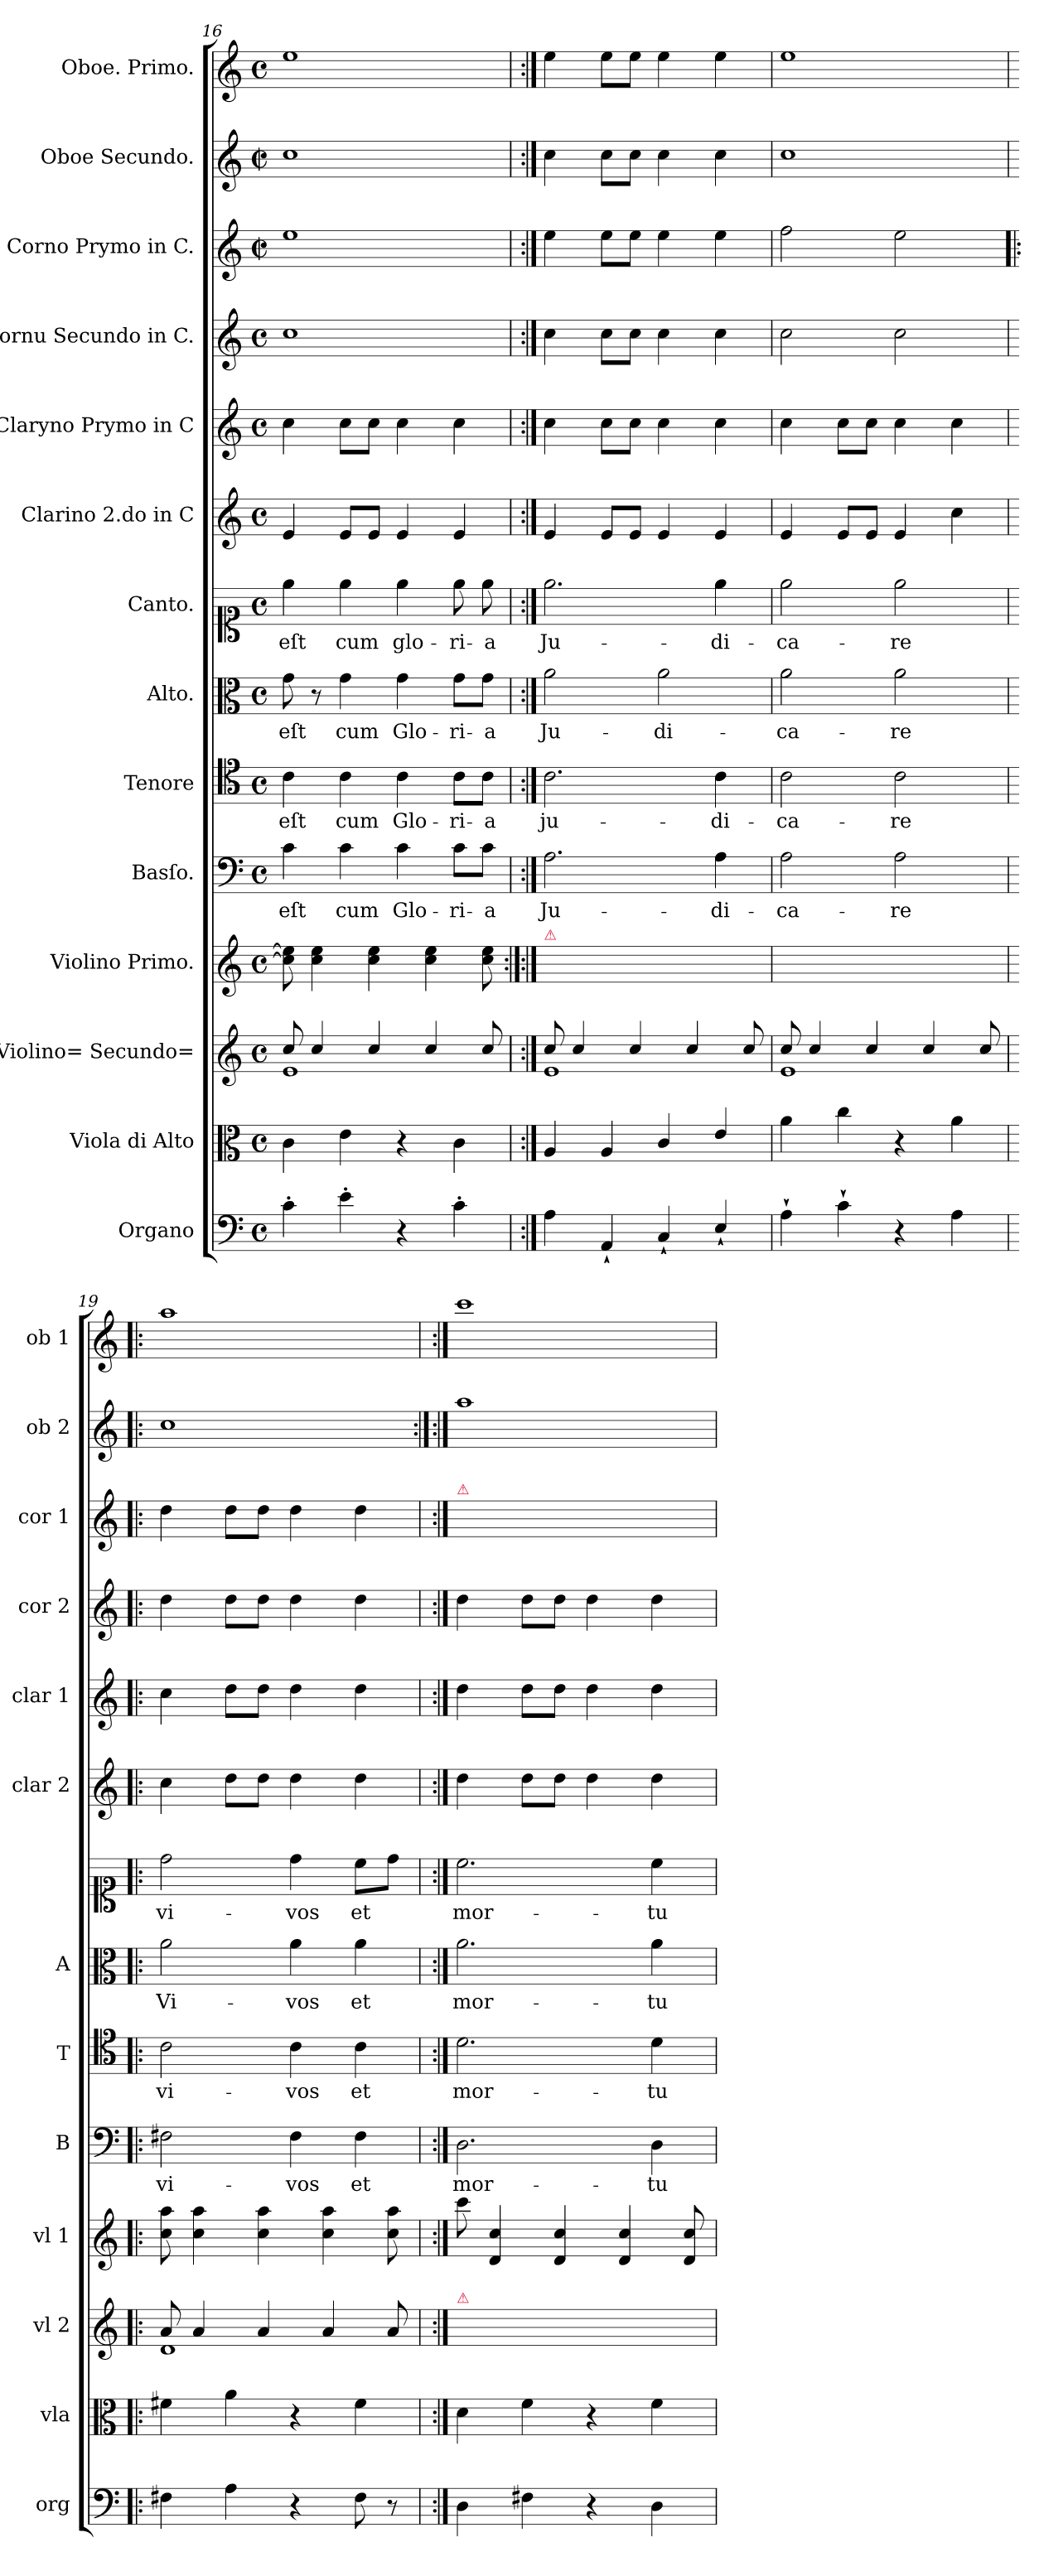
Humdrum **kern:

**kern	**kern	**kern	**kern	**kern	**text	**kern	**text	**kern	**text	**kern	**text	**kern	**kern	**kern	**kern	**kern	**kern
*part14	*part13	*part12	*part11	*part10	*part10	*part9	*part9	*part8	*part8	*part7	*part7	*part6	*part5	*part4	*part3	*part2	*part1
*staff14	*staff13	*staff12	*staff11	*staff10	*staff10	*staff9	*staff9	*staff8	*staff8	*staff7	*staff7	*staff6	*staff5	*staff4	*staff3	*staff2	*staff1
*I"Organo	*I"Viola di Alto	*I"Violino= Secundo=	*I"Violino Primo.	*I"Basſo.	*	*I"Tenore	*	*I"Alto.	*	*I"Canto.	*	*I"Clarino 2.do in C	*I"Claryno Prymo in C	*I"Cornu Secundo in C.	*I"Corno Prymo in C.	*I"Oboe Secundo.	*I"Oboe. Primo.
*I'org	*I'vla	*I'vl 2	*I'vl 1	*I'B	*	*I'T	*	*I'A	*	*	*	*I'clar 2	*I'clar 1	*I'cor 2	*I'cor 1	*I'ob 2	*I'ob 1
*clefF4	*clefC3	*clefG2	*clefG2	*clefF4	*	*clefC4	*	*clefC3	*	*clefC1	*	*clefG2	*clefG2	*clefG2	*clefG2	*clefG2	*clefG2
*k[]	*k[]	*k[]	*k[]	*k[]	*	*k[]	*	*k[]	*	*k[]	*	*k[]	*k[]	*k[]	*k[]	*k[]	*k[]
*C:	*C:	*C:	*C:	*C:	*	*C:	*	*C:	*	*C:	*	*C:	*C:	*C:	*C:	*C:	*C:
*M2/2	*M2/2	*M2/2	*M2/2	*M2/2	*	*M2/2	*	*M2/2	*	*M2/2	*	*M2/2	*M2/2	*M2/2	*M2/2	*M2/2	*M2/2
*met(c)	*met(c)	*met(c)	*met(c)	*met(c)	*	*met(c)	*	*met(c)	*	*met(c)	*	*met(c)	*met(c)	*met(c)	*met(c|)	*met(c|)	*met(c)
=16	=16	=16	=16	=16	=16	=16	=16	=16	=16	=16	=16	=16	=16	=16	=16	=16	=16
*	*	*^	*	*	*	*	*	*	*	*	*	*	*	*	*	*	*
4c'\	4c\	8cc/	1e	8cc]\ 8ee]\	4c\	eſt	4c\	eſt	8g\	eſt	4ee\	eſt	4e/	4cc\	1cc	1ee	1cc	1ee
.	.	4cc/	.	4cc\ 4ee\	.	.	.	.	8r	.	.	.	.	.	.	.	.	.
4e'\	4e\	.	.	.	4c\	cum	4c\	cum	4g\	cum	4ee\	cum	8e/L	8cc\L	.	.	.	.
.	.	4cc/	.	4cc\ 4ee\	.	.	.	.	.	.	.	.	8e/J	8cc\J	.	.	.	.
4r	4r	.	.	.	4c\	Glo-	4c\	Glo-	4g\	Glo-	4ee\	glo-	4e/	4cc\	.	.	.	.
.	.	4cc/	.	4cc\ 4ee\	.	.	.	.	.	.	.	.	.	.	.	.	.	.
4c'\	4c\	.	.	.	8c\L	-ri-	8c\L	-ri-	8g\L	-ri-	8ee\	-ri-	4e/	4cc\	.	.	.	.
.	.	8cc/	.	8cc\ 8ee\	8c\J	-a	8c\J	-a	8g\J	-a	8ee\	-a	.	.	.	.	.	.
=17	=17	=17	=17	=17:|!	=17	=17	=17	=17	=17	=17	=17	=17	=17	=17	=17	=17	=17	=17
!	!	!	!	!LO:TX:a:color=crimson:t=⚠	!	!	!	!	!	!	!	!	!	!	!	!	!	!
4A\	4A/	8cc/	1e	8ccyy\ 8eeyy\	2.A\	Ju-	2.c\	ju-	2a\	Ju-	2.ee\	Ju-	4e/	4cc\	4cc\	4ee\	4cc\	4ee\
.	.	4cc/	.	4ccyy\ 4eeyy\	.	.	.	.	.	.	.	.	.	.	.	.	.	.
4AA`/	4A/	.	.	.	.	.	.	.	.	.	.	.	8e/L	8cc\L	8cc\L	8ee\L	8cc\L	8ee\L
.	.	4cc/	.	4ccyy\ 4eeyy\	.	.	.	.	.	.	.	.	8e/J	8cc\J	8cc\J	8ee\J	8cc\J	8ee\J
4C`/	4c/	.	.	.	.	.	.	.	2a\	-di-	.	.	4e/	4cc\	4cc\	4ee\	4cc\	4ee\
.	.	4cc/	.	4ccyy\ 4eeyy\	.	.	.	.	.	.	.	.	.	.	.	.	.	.
4E`/	4e/	.	.	.	4A\	-di-	4c\	-di-	.	.	4ee\	-di-	4e/	4cc\	4cc\	4ee\	4cc\	4ee\
.	.	8cc/	.	8ccyy\ 8eeyy\	.	.	.	.	.	.	.	.	.	.	.	.	.	.
=18	=18	=18	=18	=18	=18	=18	=18	=18	=18	=18	=18	=18	=18	=18	=18	=18	=18	=18
4A`\	4a\	8cc/	1e	8ccyy\ 8eeyy\	2A\	-ca-	2c\	-ca-	2a\	-ca-	2ee\	-ca-	4e/	4cc\	2cc\	2ff\	1cc	1ee
.	.	4cc/	.	4ccyy\ 4eeyy\	.	.	.	.	.	.	.	.	.	.	.	.	.	.
4c`\	4cc\	.	.	.	.	.	.	.	.	.	.	.	8e/L	8cc\L	.	.	.	.
.	.	4cc/	.	4ccyy\ 4eeyy\	.	.	.	.	.	.	.	.	8e/J	8cc\J	.	.	.	.
4r	4r	.	.	.	2A\	-re	2c\	-re	2a\	-re	2ee\	-re	4e/	4cc\	2cc\	2ee\	.	.
.	.	4cc/	.	4ccyy\ 4eeyy\	.	.	.	.	.	.	.	.	.	.	.	.	.	.
4A\	4a\	.	.	.	.	.	.	.	.	.	.	.	4cc\	4cc\	.	.	.	.
.	.	8cc/	.	8ccyy\ 8eeyy\	.	.	.	.	.	.	.	.	.	.	.	.	.	.
=19	=19	=19	=19	=19	=19	=19	=19	=19	=19	=19	=19	=19	=19	=19	=19	=19!|:	=19	=19
4F#X\	4f#X\	8a/	1d	8cc\ 8aa\	2F#X\	vi-	2c\	vi-	2a\	Vi-	2dd\	vi-	4cc\	4cc\	4dd\	4dd\	1cc	1aa
.	.	4a/	.	4cc\ 4aa\	.	.	.	.	.	.	.	.	.	.	.	.	.	.
4A\	4a\	.	.	.	.	.	.	.	.	.	.	.	8dd\L	8dd\L	8dd\L	8dd\L	.	.
.	.	4a/	.	4cc\ 4aa\	.	.	.	.	.	.	.	.	8dd\J	8dd\J	8dd\J	8dd\J	.	.
4r	4r	.	.	.	4F#\	-vos	4c\	-vos	4a\	-vos	4dd\	-vos	4dd\	4dd\	4dd\	4dd\	.	.
.	.	4a/	.	4cc\ 4aa\	.	.	.	.	.	.	.	.	.	.	.	.	.	.
8F#\	4f#\	.	.	.	4F#\	et	4c\	et	4a\	et	8cc\L	et	4dd\	4dd\	4dd\	4dd\	.	.
8r	.	8a/	.	8cc\ 8aa\	.	.	.	.	.	.	8dd\J	.	.	.	.	.	.	.
*	*	*v	*v	*	*	*	*	*	*	*	*	*	*	*	*	*	*	*
=20	=20	=20	=20	=20	=20	=20	=20	=20	=20	=20	=20	=20	=20	=20	=20	=20:|!	=20
!	!	!	!	!	!	!	!	!	!	!	!	!	!	!	!LO:TX:a:color=crimson:t=⚠	!	!
!	!	!LO:TX:a:color=crimson:t=⚠	!	!	!	!	!	!	!	!	!	!	!	!	!	!	!
4D\	4d\	1ryy	8ccc\	2.D\	mor-	2.d\	mor-	2.a\	mor-	2.cc\	mor-	4dd\	4dd\	4dd\	4dd\yy	1aa	1ccc
.	.	.	4d/ 4cc/	.	.	.	.	.	.	.	.	.	.	.	.	.	.
4F#X\	4f\	.	.	.	.	.	.	.	.	.	.	8dd\L	8dd\L	8dd\L	8dd\Lyy	.	.
.	.	.	4d/ 4cc/	.	.	.	.	.	.	.	.	8dd\J	8dd\J	8dd\J	8dd\Jyy	.	.
4r	4r	.	.	.	.	.	.	.	.	.	.	4dd\	4dd\	4dd\	4dd\yy	.	.
.	.	.	4d/ 4cc/	.	.	.	.	.	.	.	.	.	.	.	.	.	.
4D\	4f\	.	.	4D\	-tu-	4d\	-tu-	4a\	-tu-	4cc\	-tu-	4dd\	4dd\	4dd\	4dd\yy	.	.
.	.	.	8d/ 8cc/	.	.	.	.	.	.	.	.	.	.	.	.	.	.
=	=	=	=	=	=	=	=	=	=	=	=	=	=	=	=	=	=
*-	*-	*-	*-	*-	*-	*-	*-	*-	*-	*-	*-	*-	*-	*-	*-	*-	*-
